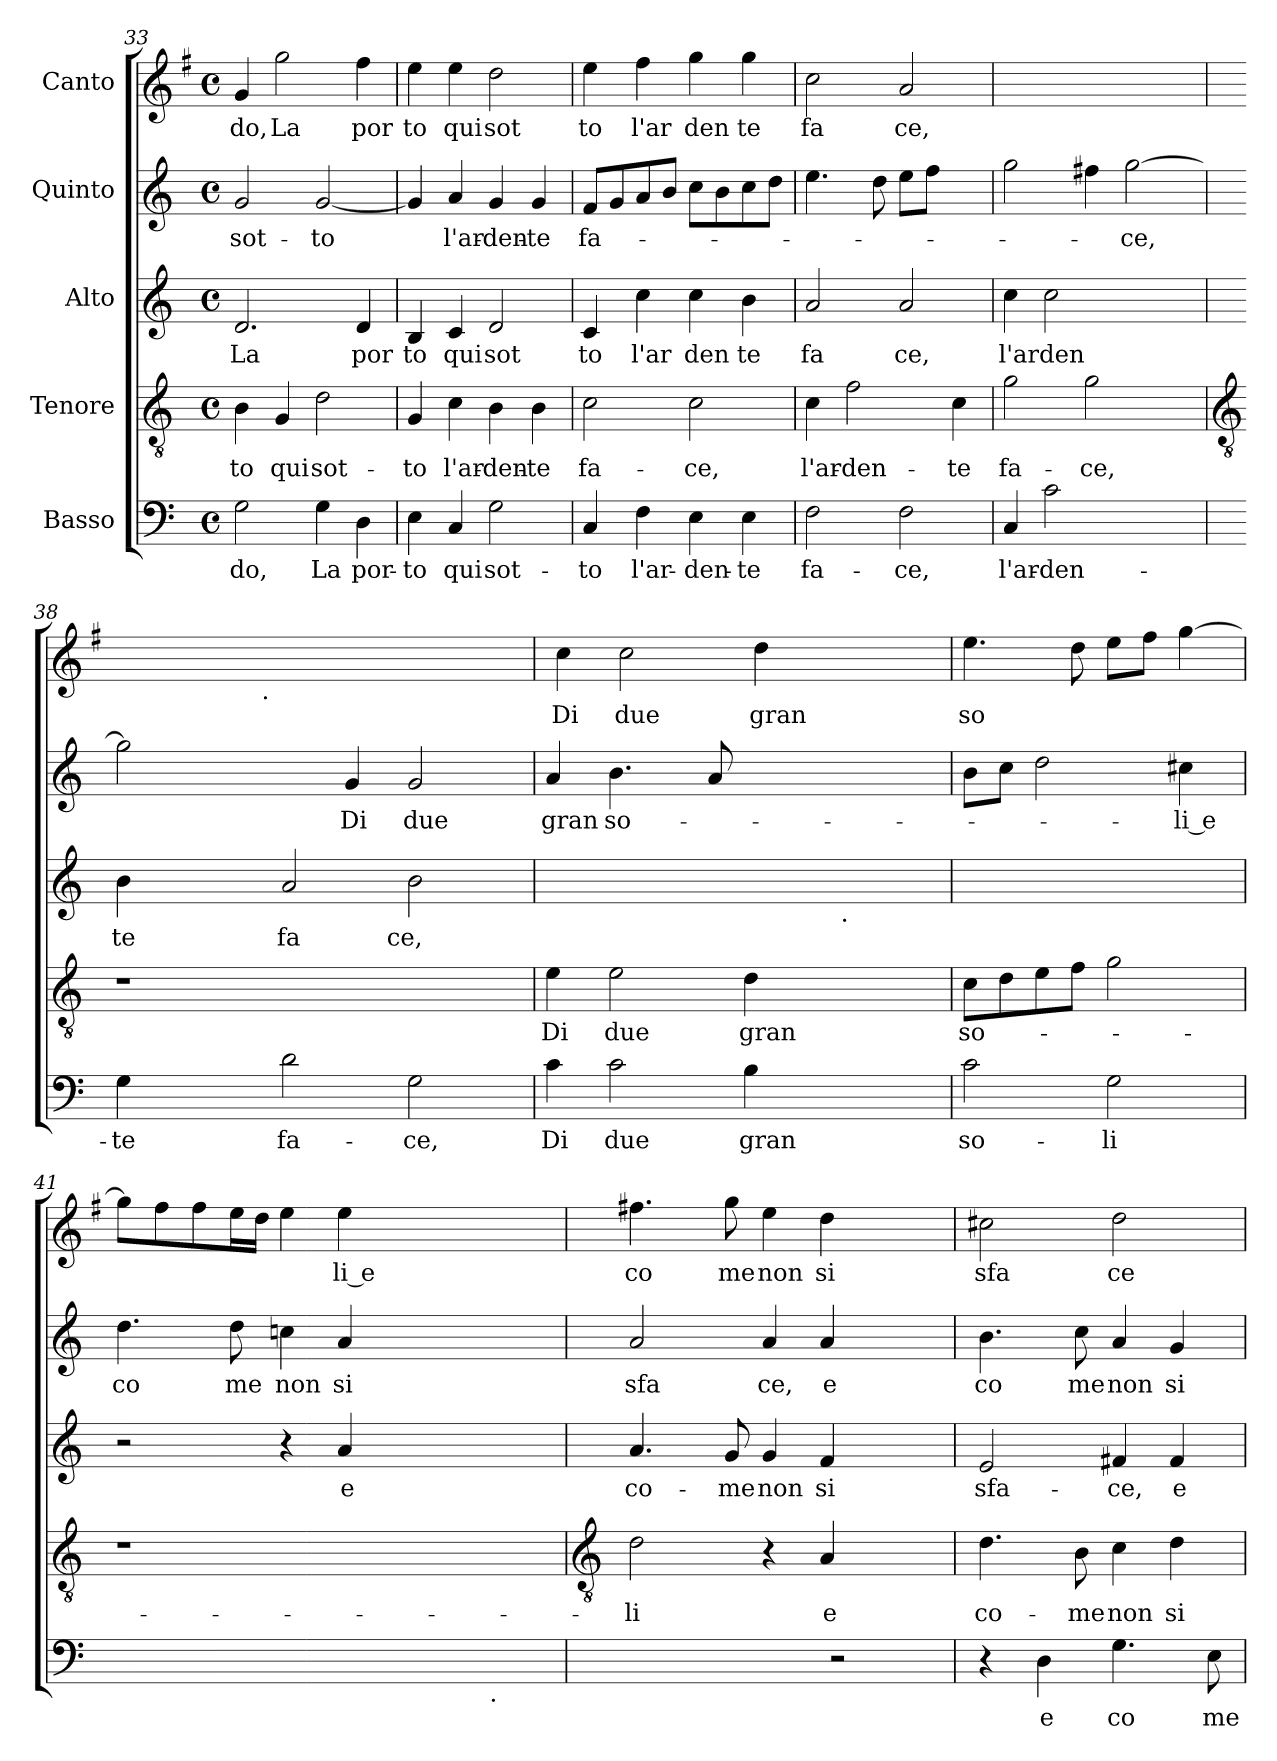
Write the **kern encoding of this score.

**kern	**text	**kern	**text	**kern	**text	**kern	**text	**kern	**text
*part5	*part5	*part4	*part4	*part3	*part3	*part2	*part2	*part1	*part1
*staff5	*staff5	*staff4	*staff4	*staff3	*staff3	*staff2	*staff2	*staff1	*staff1
*I"Basso	*	*I"Tenore	*	*I"Alto	*	*I"Quinto	*	*I"Canto	*
!!LO:LB:g=z
*clefF4	*	*clefGv2	*	*clefG2	*	*clefG2	*	*clefG2	*
*	*	*	*	*	*	*	*	*ITrd-3c-5	*
*k[]	*	*k[]	*	*k[]	*	*k[]	*	*k[]	*
*C:	*	*C:	*	*C:	*	*C:	*	*C:	*
*M4/4	*	*M4/4	*	*M4/4	*	*M4/4	*	*M4/4	*
*met(c)	*	*met(c)	*	*met(c)	*	*met(c)	*	*met(c)	*
=33	=33	=33	=33	=33	=33	=33	=33	=33	=33
!	!LO:LY:b	!	!LO:LY:b	!	!LO:LY:b	!	!LO:LY:b	!	!LO:LY:b
2G\	do,	4B\	to	2.d/	La	2g/	sot-	4cc/	do,
!	!	!	!LO:LY:b	!	!	!	!	!	!LO:LY:b
.	.	4G/	qui	.	.	.	.	2ccc\	La
!	!LO:LY:b	!	!LO:LY:b	!	!	!	!LO:LY:b	!	!
4G\	La	2d\	sot-	.	.	[2g/	-to	.	.
!	!LO:LY:b	!	!	!	!LO:LY:b	!	!	!	!LO:LY:b
4D\	por-	.	.	4d/	por	.	.	4bb\	por
=34	=34	=34	=34	=34	=34	=34	=34	=34	=34
!	!LO:LY:b	!	!LO:LY:b	!	!LO:LY:b	!	!	!	!LO:LY:b
4E\	-to	4G/	-to	4B/	to	4g/]	.	4aa\	to
!	!LO:LY:b	!	!LO:LY:b	!	!LO:LY:b	!	!LO:LY:b	!	!LO:LY:b
4C/	qui	4c\	l'ar-	4c/	qui	4a/	l'ar-	4aa\	qui
!	!LO:LY:b	!	!LO:LY:b	!	!LO:LY:b	!	!LO:LY:b	!	!LO:LY:b
2G\	sot-	4B\	-den-	2d/	sot	4g/	-den-	2gg\	sot
!	!	!	!LO:LY:b	!	!	!	!LO:LY:b	!	!
.	.	4B\	-te	.	.	4g/	-te	.	.
=35	=35	=35	=35	=35	=35	=35	=35	=35	=35
!	!LO:LY:b	!	!LO:LY:b	!	!LO:LY:b	!	!LO:LY:b	!	!LO:LY:b
4C/	-to	2c\	fa-	4c/	to	8f/L	fa-	4aa\	to
.	.	.	.	.	.	8g/	.	.	.
!	!LO:LY:b	!	!	!	!LO:LY:b	!	!	!	!LO:LY:b
4F\	l'ar-	.	.	4cc\	l'ar	8a/	.	4bb\	l'ar
.	.	.	.	.	.	8b/J	.	.	.
!	!LO:LY:b	!	!LO:LY:b	!	!LO:LY:b	!	!	!	!LO:LY:b
4E\	-den-	2c\	-ce,	4cc\	den	8cc\L	.	4ccc\	den
.	.	.	.	.	.	8b\	.	.	.
!	!LO:LY:b	!	!	!	!LO:LY:b	!	!	!	!LO:LY:b
4E\	-te	.	.	4b\	te	8cc\	.	4ccc\	te
.	.	.	.	.	.	8dd\J	.	.	.
=36	=36	=36	=36	=36	=36	=36	=36	=36	=36
!	!LO:LY:b	!	!LO:LY:b	!	!LO:LY:b	!	!	!	!LO:LY:b
2F\	fa-	4c\	l'ar-	2a/	fa	4.ee\	.	2ff\	fa
!	!	!	!LO:LY:b	!	!	!	!	!	!
.	.	2f\	-den-	.	.	.	.	.	.
.	.	.	.	.	.	8dd\	.	.	.
!	!LO:LY:b	!	!	!	!LO:LY:b	!	!	!	!LO:LY:b
2F\	-ce,	.	.	2a/	ce,	8ee\L	.	2dd/	ce,
.	.	.	.	.	.	8ff\J	.	.	.
!	!	!	!LO:LY:b	!	!	!	!	!	!
.	.	4c\	-te	.	.	4ryy	.	.	.
!!LO:LB:g=z
=37	=37	=37	=37	=37	=37	=37	=37	=37	=37
!	!LO:LY:b	!	!LO:LY:b	!	!LO:LY:b	!	!	!	!
4C/	l'ar-	2g\	fa-	4cc\	l'ar	2gg\	.	4ryy	.
!	!LO:LY:b	!	!	!	!LO:LY:b	!	!	!	!
2c\	-den-	.	.	2cc\	den	.	.	4ryy	.
!	!	!	!LO:LY:b	!	!	!	!	!	!
.	.	2g\	-ce,	.	.	4ff#X\	.	4ryy	.
!	!	!	!	!	!	!	!LO:LY:b	!	!
2ryy	.	.	.	2ryy	.	[2gg\	-ce,	2ryy	.
.	.	4ryy	.	.	.	.	.	.	.
!!LO:LB:g=z
=38	=38	=38	=38	=38	=38	=38	=38	=38	=38
*	*	*clefGv2	*	*	*	*	*	*	*
!	!LO:LY:b	!	!	!	!LO:LY:b	!	!	!	!
4G\	-te	1r	.	4b\	te	2gg\]	.	64ryy	.
.	.	.	.	.	.	.	.	64ryy	.
.	.	.	.	.	.	.	.	64ryy	.
.	.	.	.	.	.	.	.	64ryy	.
.	.	.	.	.	.	.	.	64ryy	.
.	.	.	.	.	.	.	.	64ryy	.
.	.	.	.	.	.	.	.	64ryy	.
.	.	.	.	.	.	.	.	64ryy	.
.	.	.	.	.	.	.	.	64ryy	.
.	.	.	.	.	.	.	.	64ryy	.
.	.	.	.	.	.	.	.	64ryy	.
.	.	.	.	.	.	.	.	64ryy	.
.	.	.	.	.	.	.	.	64ryy	.
.	.	.	.	.	.	.	.	64ryy	.
!	!	!	!	!	!	!	!	!LO:TX:b:t=.	!
.	.	.	.	.	.	.	.	64ryy	.
.	.	.	.	.	.	.	.	4ryy	.
!	!LO:LY:b	!	!	!	!LO:LY:b	!	!	!	!
2d\	fa-	.	.	2a/	fa	.	.	.	.
.	.	.	.	.	.	.	.	4ryy	.
!	!	!	!	!	!	!	!LO:LY:b	!	!
.	.	.	.	.	.	4g/	Di	.	.
.	.	.	.	.	.	.	.	4ryy	.
!	!LO:LY:b	!	!	!	!LO:LY:b	!	!LO:LY:b	!	!
2G\	-ce,	.	.	2b\	ce,	2g/	due	.	.
.	.	.	.	.	.	.	.	4ryy	.
.	.	4ryy	.	.	.	.	.	.	.
.	.	.	.	.	.	.	.	64ryy	.
=39	=39	=39	=39	=39	=39	=39	=39	=39	=39
!	!LO:LY:b	!	!LO:LY:b	!	!	!	!LO:LY:b	!	!
4c\	Di	4e\	Di	4ryy	.	4a/	gran	64ryy	.
!	!	!	!	!	!	!	!	!	!LO:LY:b
.	.	.	.	.	.	.	.	4ff\	Di
!	!LO:LY:b	!	!LO:LY:b	!	!	!	!LO:LY:b	!	!
2c\	due	2e\	due	4ryy	.	4.b\	so-	.	.
!	!	!	!	!	!	!	!	!	!LO:LY:b
.	.	.	.	.	.	.	.	2ff\	due
.	.	.	.	4ryy	.	.	.	.	.
.	.	.	.	.	.	8a/	.	.	.
!	!LO:LY:b	!	!LO:LY:b	!	!	!	!	!	!
4B\	gran	4d\	gran	32ryy	.	4...ryy	.	.	.
!	!	!	!	!	!	!	!	!	!LO:LY:b
.	.	.	.	.	.	.	.	4gg\	gran
.	.	.	.	32ryy	.	.	.	.	.
.	.	.	.	32ryy	.	.	.	.	.
.	.	.	.	32ryy	.	.	.	.	.
.	.	.	.	32ryy	.	.	.	.	.
.	.	.	.	32ryy	.	.	.	.	.
!	!	!	!	!LO:TX:b:t=.	!	!	!	!	!
.	.	.	.	32ryy	.	.	.	.	.
.	.	.	.	4ryy	.	.	.	.	.
8..ryy	.	8..ryy	.	.	.	.	.	.	.
.	.	.	.	.	.	.	.	8ryy	.
.	.	.	.	.	.	.	.	16ryy	.
.	.	.	.	.	.	.	.	64ryy	.
!!LO:LB:g=z
=40	=40	=40	=40	=40	=40	=40	=40	=40	=40
!	!LO:LY:b	!	!LO:LY:b	!	!	!	!	!	!LO:LY:b
2c\	so-	8c\L	so-	4ryy	.	8b\L	.	4.aa\	so
.	.	8d\	.	.	.	8cc\J	.	.	.
.	.	8e\	.	4ryy	.	2dd\	.	.	.
.	.	8f\J	.	.	.	.	.	8gg\	.
!	!LO:LY:b	!	!	!	!	!	!	!	!
2G\	-li	2g\	.	4ryy	.	.	.	8aa\L	.
.	.	.	.	.	.	.	.	8bb\J	.
!	!	!	!	!	!	!	!LO:LY:b	!	!
.	.	.	.	32ryy	.	4cc#X\	-li e	[4ccc\	.
.	.	.	.	8..ryy	.	.	.	.	.
!!LO:LB:g=z
=41	=41	=41	=41	=41	=41	=41	=41	=41	=41
!	!	!	!	!	!	!	!LO:LY:b	!	!
4ryy	.	1r	.	2r	.	4.dd\	co	8ccc\L]	.
.	.	.	.	.	.	.	.	8bb\	.
4ryy	.	.	.	.	.	.	.	8bb\	.
!	!	!	!	!	!	!	!LO:LY:b	!	!
.	.	.	.	.	.	8dd\	me	16aa\L	.
.	.	.	.	.	.	.	.	16gg\JJ	.
!	!	!	!	!	!	!	!LO:LY:b	!	!
4ryy	.	.	.	4r	.	4ccn\	non	4aa\	.
!	!	!	!	!	!LO:LY:b	!	!LO:LY:b	!	!LO:LY:b
64ryy	.	.	.	4a/	e	4a/	si	4aa\	li e
64ryy	.	.	.	.	.	.	.	.	.
64ryy	.	.	.	.	.	.	.	.	.
64ryy	.	.	.	.	.	.	.	.	.
64ryy	.	.	.	.	.	.	.	.	.
64ryy	.	.	.	.	.	.	.	.	.
64ryy	.	.	.	.	.	.	.	.	.
64ryy	.	.	.	.	.	.	.	.	.
64ryy	.	.	.	.	.	.	.	.	.
64ryy	.	.	.	.	.	.	.	.	.
64ryy	.	.	.	.	.	.	.	.	.
64ryy	.	.	.	.	.	.	.	.	.
64ryy	.	.	.	.	.	.	.	.	.
64ryy	.	.	.	.	.	.	.	.	.
!LO:TX:b:t=.	!	!	!	!	!	!	!	!	!
64ryy	.	.	.	.	.	.	.	.	.
4ryy	.	.	.	.	.	.	.	.	.
.	.	8...ryy	.	8...ryy	.	8...ryy	.	8...ryy	.
!!LO:LB:g=z
=41A	=41A	=41A	=41A	=41A	=41A	=41A	=41A	=41A	=41A
*	*	*clefGv2	*	*	*	*	*	*	*
!	!	!	!LO:LY:b	!	!LO:LY:b	!	!LO:LY:b	!	!LO:LY:b
4ryy	.	2d\	-li	4.a/	co-	2a/	sfa	4.bbn\	co
4ryy	.	.	.	.	.	.	.	.	.
!	!	!	!	!	!LO:LY:b	!	!	!	!LO:LY:b
.	.	.	.	8g/	-me	.	.	8ccc\	me
!	!	!	!	!	!LO:LY:b	!	!LO:LY:b	!	!LO:LY:b
4ryy	.	4r	.	4g/	non	4a/	ce,	4aa\	non
!	!	!	!LO:LY:b	!	!LO:LY:b	!	!LO:LY:b	!	!LO:LY:b
64ryy	.	4A/	e	4f/	si	4a/	e	4gg\	si
2r	.	.	.	.	.	.	.	.	.
.	.	4ryy	.	4ryy	.	4ryy	.	4ryy	.
.	.	64ryy	.	64ryy	.	64ryy	.	64ryy	.
=42A	=42A	=42A	=42A	=42A	=42A	=42A	=42A	=42A	=42A
!	!	!	!LO:LY:b	!	!LO:LY:b	!	!LO:LY:b	!	!LO:LY:b
4r	.	4.d\	co-	2e/	sfa-	4.b\	co	2ff#X\	sfa
!	!LO:LY:b	!	!	!	!	!	!	!	!
4D\	e	.	.	.	.	.	.	.	.
!	!	!	!LO:LY:b	!	!	!	!LO:LY:b	!	!
.	.	8B\	-me	.	.	8cc\	me	.	.
!	!LO:LY:b	!	!LO:LY:b	!	!LO:LY:b	!	!LO:LY:b	!	!LO:LY:b
4.G\	co	4c\	non	4f#X/	-ce,	4a/	non	2gg\	ce
!	!	!	!LO:LY:b	!	!LO:LY:b	!	!LO:LY:b	!	!
.	.	4d\	si	4f#/	e	4g/	si	.	.
!	!LO:LY:b	!	!	!	!	!	!	!	!
8E\	me	.	.	.	.	.	.	.	.
=	=	=	=	=	=	=	=	=	=
*-	*-	*-	*-	*-	*-	*-	*-	*-	*-
